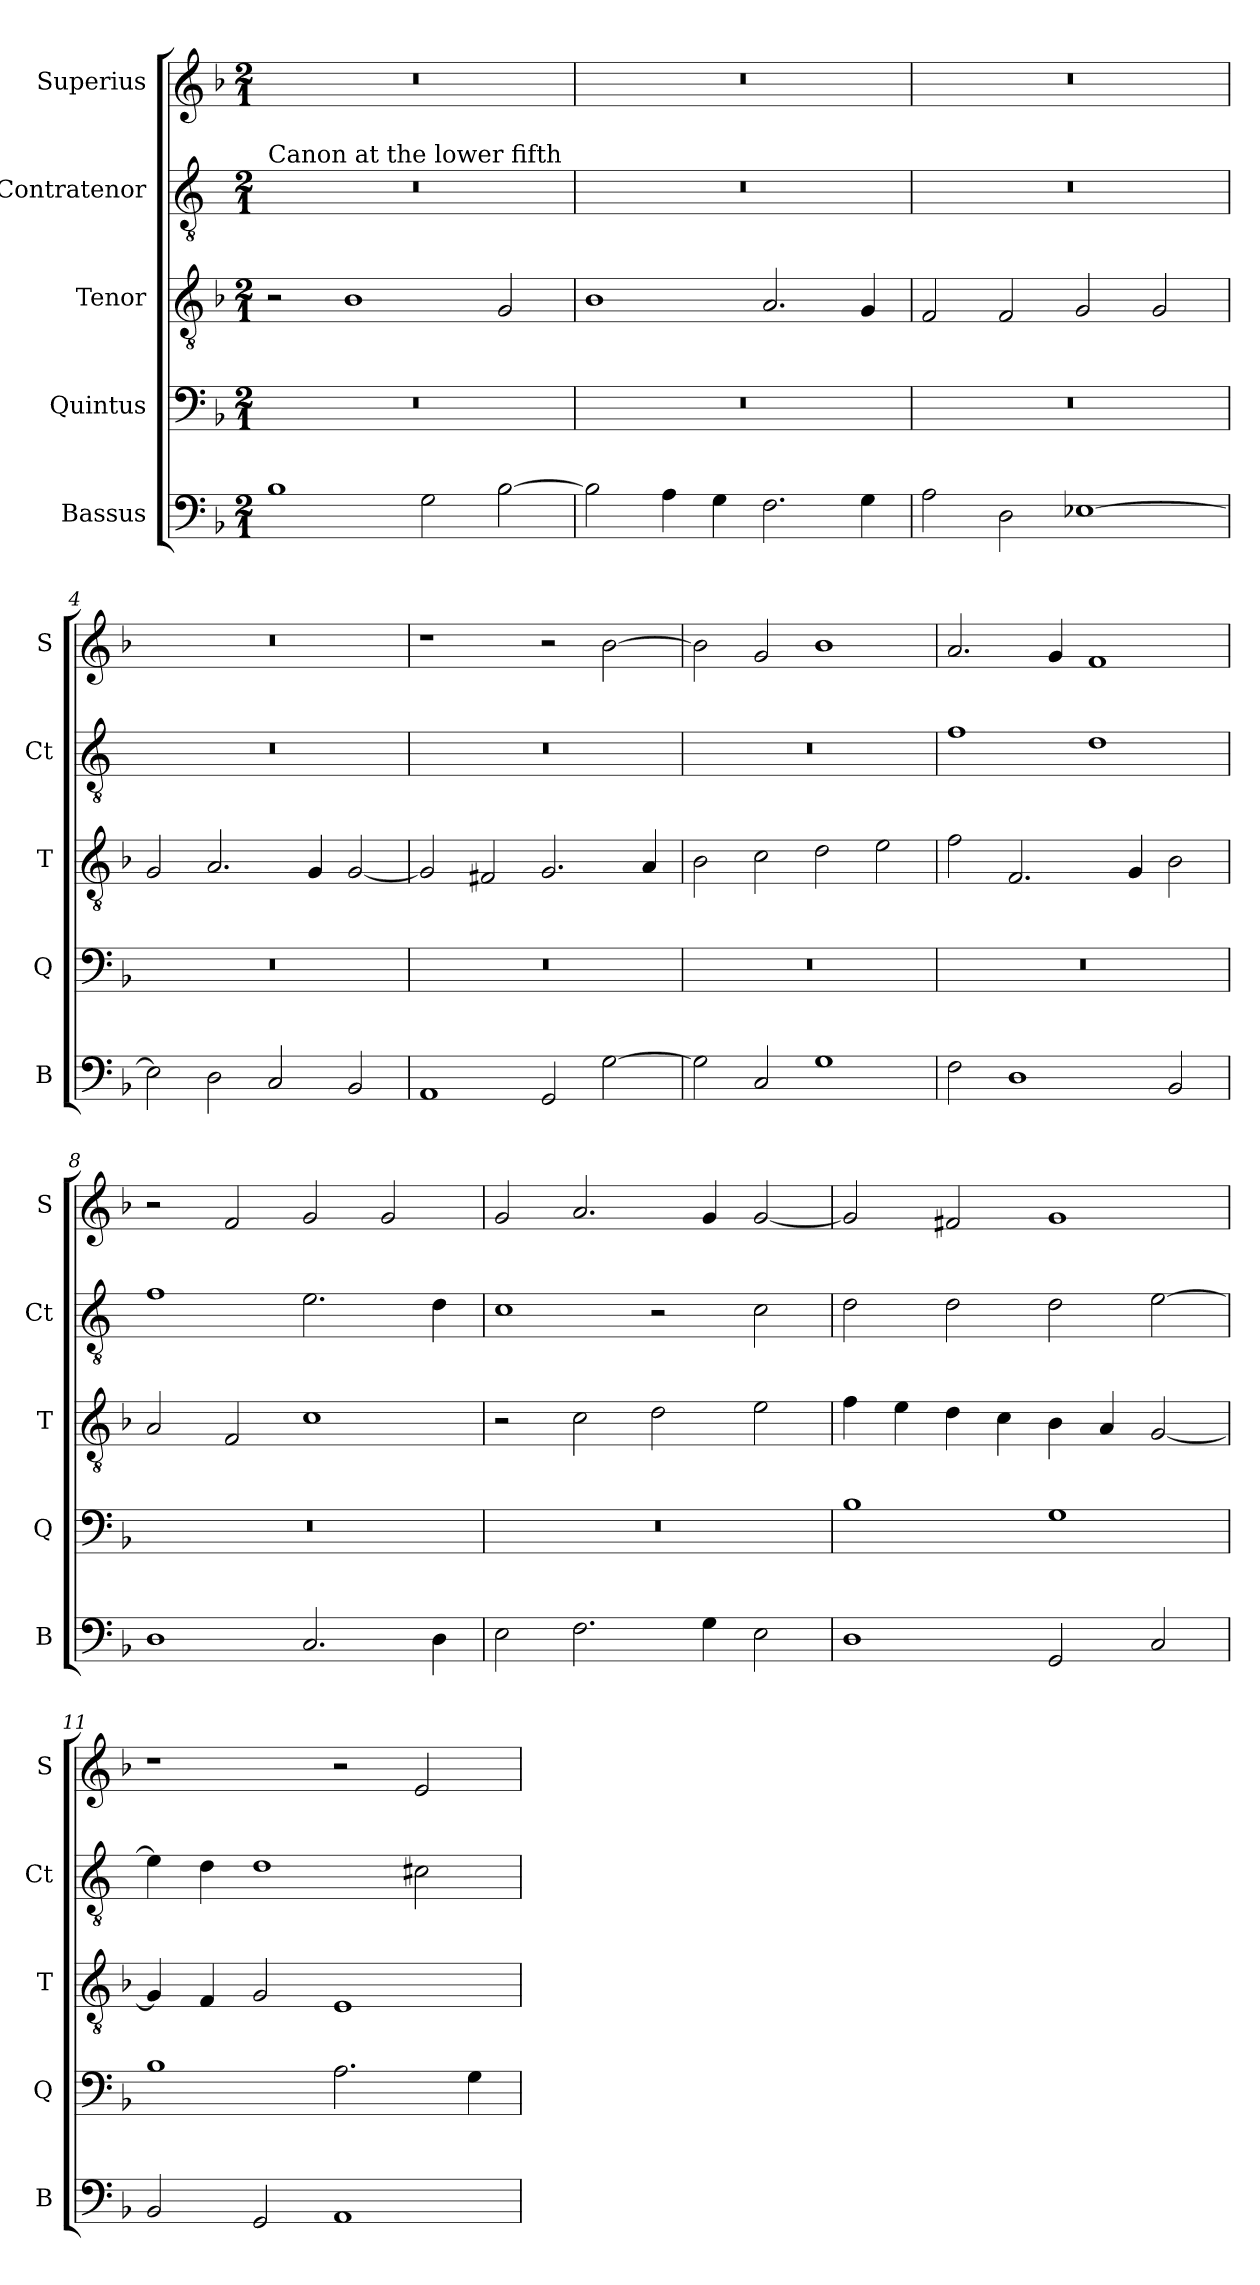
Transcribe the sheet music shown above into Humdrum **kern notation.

**kern	**kern	**kern	**kern	**kern
*part5	*part4	*part3	*part2	*part1
*staff5	*staff4	*staff3	*staff2	*staff1
*I"Bassus	*I"Quintus	*I"Tenor	*I"Contratenor	*I"Superius
*I'B	*I'Q	*I'T	*I'Ct	*I'S
*clefF4	*clefF4	*clefGv2	*clefGv2	*clefG2
*k[b-]	*k[b-]	*k[b-]	*k[]	*k[b-]
*M2/1	*M2/1	*M2/1	*M2/1	*M2/1
=1	=1	=1	=1	=1
!	!	!	!LO:TX:a:t=Canon at the lower fifth	!
1B-	0r	2r	0r	0r
.	.	1B-	.	.
2G\	.	.	.	.
[2B-\	.	2G/	.	.
=2	=2	=2	=2	=2
2B-\]	0r	1B-	0r	0r
4A\	.	.	.	.
4G\	.	.	.	.
2.F\	.	2.A/	.	.
4G\	.	4G/	.	.
=3	=3	=3	=3	=3
2A\	0r	2F/	0r	0r
2D\	.	2F/	.	.
[1E-X	.	2G/	.	.
.	.	2G/	.	.
=4	=4	=4	=4	=4
2E-\]	0r	2G/	0r	0r
2D\	.	2.A/	.	.
2C/	.	.	.	.
.	.	4G/	.	.
2BB-/	.	[2G/	.	.
=5	=5	=5	=5	=5
1AA	0r	2G/]	0r	1r
.	.	2F#X/	.	.
2GG/	.	2.G/	.	2r
[2G\	.	.	.	[2b-\
.	.	4A/	.	.
=6	=6	=6	=6	=6
2G\]	0r	2B-\	0r	2b-\]
2C/	.	2c\	.	2g/
1G	.	2d\	.	1b-
.	.	2e\	.	.
=7	=7	=7	=7	=7
2F\	0r	2f\	1f	2.a/
1D	.	2.F/	.	.
.	.	.	.	4g/
.	.	.	1d	1f
.	.	4G/	.	.
2BB-/	.	2B-\	.	.
=8	=8	=8	=8	=8
1D	0r	2A/	1f	2r
.	.	2F/	.	2f/
2.C/	.	1c	2.e\	2g/
.	.	.	.	2g/
4D\	.	.	4d\	.
=9	=9	=9	=9	=9
2E\	0r	2r	1c	2g/
2.F\	.	2c\	.	2.a/
.	.	2d\	2r	.
4G\	.	.	.	4g/
2E\	.	2e\	2c\	[2g/
=10	=10	=10	=10	=10
1D	1B-	4f\	2d\	2g/]
.	.	4e\	.	.
.	.	4d\	2d\	2f#X/
.	.	4c\	.	.
2GG/	1G	4B-\	2d\	1g
.	.	4A/	.	.
2C/	.	[2G/	[2e\	.
=11	=11	=11	=11	=11
2BB-/	1B-	4G/]	4e\]	1r
.	.	4F/	4d\	.
2GG/	.	2G/	1d	.
1AA	2.A\	1E	.	2r
.	.	.	2c#X\	2e/
.	4G\	.	.	.
=	=	=	=	=
*-	*-	*-	*-	*-
